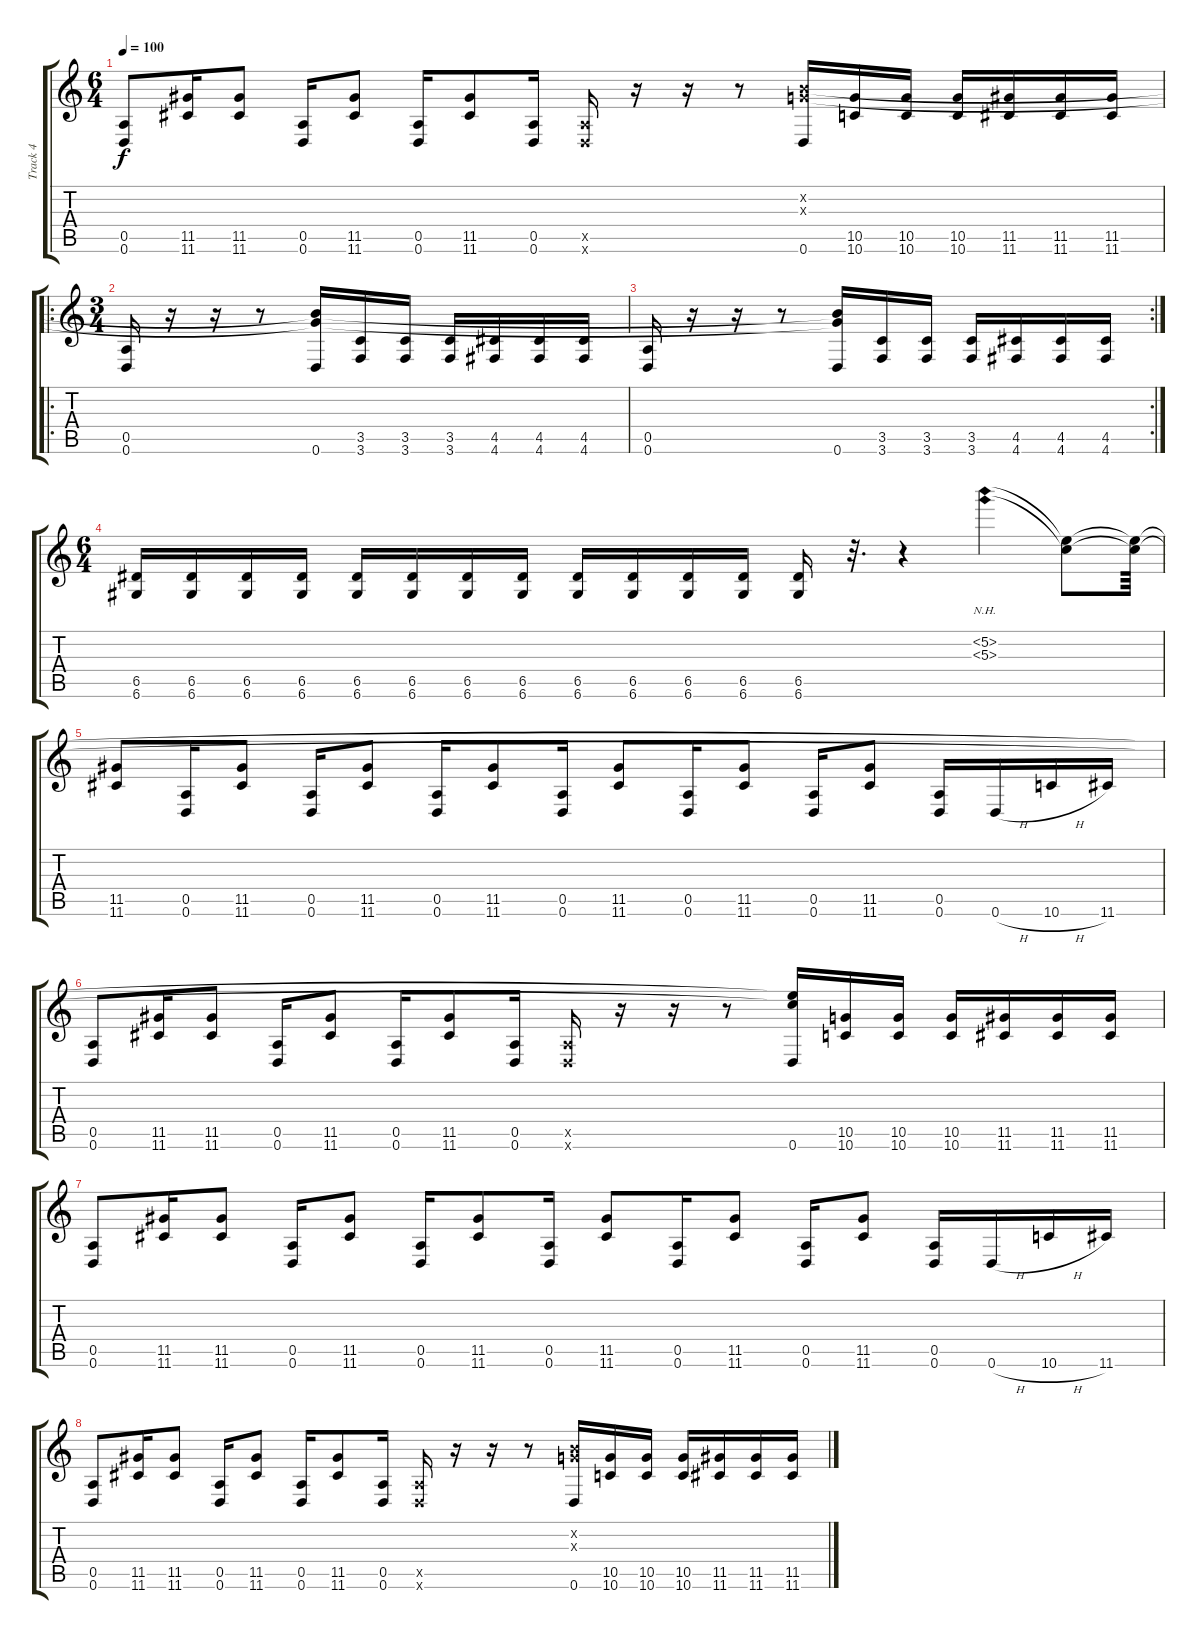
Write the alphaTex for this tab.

\track ("Track 4" "Track 4") {instrument distortionguitar}
\staff {score tabs}
\tuning (E4 B3 G3 D3 A2 D2) {hide}
\ts (6 4)
\tempo 100
\clef g2
\ks c
(0.5 0.6).8{dy f} (11.5 11.6).16 (11.5 11.6).8 (0.5 0.6).16 (11.5 11.6).8 (0.5 0.6).16 (11.5 11.6).8 (0.5 0.6).16 (0.5{x} 0.6{x}).16 r.16 r.16 r.8 (0.2{x} 0.3{x} 0.6).16 (10.5 10.6).16 (10.5 10.6).16 (10.5 10.6).16 (11.5 11.6).16 (11.5 11.6).16 (11.5 11.6).16 |
\ro
\ts (3 4)
(0.5 0.6).16 r.16 r.16 r.8 (0.2{t} 0.3{t} 0.6).16 (3.5 3.6).16 (3.5 3.6).16 (3.5 3.6).16 (4.5 4.6).16 (4.5 4.6).16 (4.5 4.6).16 |
\rc 2
(0.5 0.6).16 r.16 r.16 r.8 (0.2{t} 0.3{t} 0.6).16 (3.5 3.6).16 (3.5 3.6).16 (3.5 3.6).16 (4.5 4.6).16 (4.5 4.6).16 (4.5 4.6).16 |
\ts (6 4)
(6.5 6.6).16 (6.5 6.6).16 (6.5 6.6).16 (6.5 6.6).16 (6.5 6.6).16 (6.5 6.6).16 (6.5 6.6).16 (6.5 6.6).16 (6.5 6.6).16 (6.5 6.6).16 (6.5 6.6).16 (6.5 6.6).16 (6.5 6.6).16 r.32{d} r.4 (5.2{nh} 5.3{nh}).4 (5.2{t} 5.3{t}).8 (5.2{t} 5.3{t}).64 |
(11.5 11.6).8 (0.5 0.6).16 (11.5 11.6).8 (0.5 0.6).16 (11.5 11.6).8 (0.5 0.6).16 (11.5 11.6).8 (0.5 0.6).16 (11.5 11.6).8 (0.5 0.6).16 (11.5 11.6).8 (0.5 0.6).16 (11.5 11.6).8 (0.5 0.6).16 0.6{h}.16 10.6{h}.16 11.6.16 |
(0.5 0.6).8 (11.5 11.6).16 (11.5 11.6).8 (0.5 0.6).16 (11.5 11.6).8 (0.5 0.6).16 (11.5 11.6).8 (0.5 0.6).16 (0.5{x} 0.6{x}).16 r.16 r.16 r.8 (5.2{t} 5.3{t} 0.6).16 (10.5 10.6).16 (10.5 10.6).16 (10.5 10.6).16 (11.5 11.6).16 (11.5 11.6).16 (11.5 11.6).16 |
(0.5 0.6).8 (11.5 11.6).16 (11.5 11.6).8 (0.5 0.6).16 (11.5 11.6).8 (0.5 0.6).16 (11.5 11.6).8 (0.5 0.6).16 (11.5 11.6).8 (0.5 0.6).16 (11.5 11.6).8 (0.5 0.6).16 (11.5 11.6).8 (0.5 0.6).16 0.6{h}.16 10.6{h}.16 11.6.16 |
(0.5 0.6).8 (11.5 11.6).16 (11.5 11.6).8 (0.5 0.6).16 (11.5 11.6).8 (0.5 0.6).16 (11.5 11.6).8 (0.5 0.6).16 (0.5{x} 0.6{x}).16 r.16 r.16 r.8 (0.2{x} 0.3{x} 0.6).16 (10.5 10.6).16 (10.5 10.6).16 (10.5 10.6).16 (11.5 11.6).16 (11.5 11.6).16 (11.5 11.6).16
